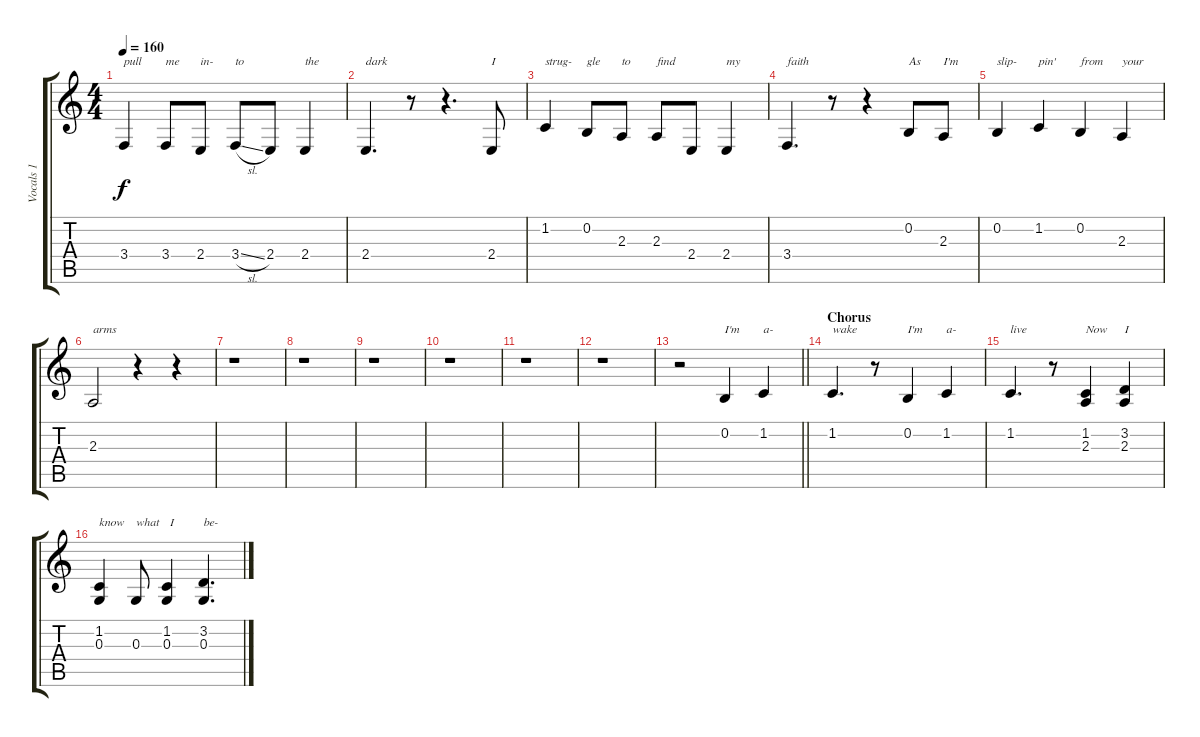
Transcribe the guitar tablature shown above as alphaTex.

\track ("Vocals 1" "Vocals 1") {instrument lead2sawtooth}
\staff {score tabs}
\tuning (E4 B3 G3 D3 A2 E2) {hide}
\ts (4 4)
\tempo 160
\clef g2
\ks c
3.4.4{txt "pull" dy f} 3.4.8{txt "me"} 2.4.8{txt "in-"} 3.4{sl}.8{txt "to"} 2.4.8 2.4.4{txt "the"} |
2.4.4{d txt "dark"} r.8 r.4{d} 2.4.8{txt "I"} |
1.2.4{txt "strug-"} 0.2.8{txt "gle"} 2.3.8{txt "to"} 2.3.8{txt "find"} 2.4.8 2.4.4{txt "my"} |
3.4.4{d txt "faith"} r.8 r.4 0.2.8{txt "As"} 2.3.8{txt "I'm"} |
0.2.4{txt "slip-"} 1.2.4{txt "pin'"} 0.2.4{txt "from"} 2.3.4{txt "your"} |
2.3.2{txt "arms"} r.4 r.4 |
r.1 |
r.1 |
r.1 |
r.1 |
r.1 |
r.1 |
\barLineRight lightlight
r.2 0.2.4{txt "I'm"} 1.2.4{txt "a-"} |
\section ("" "Chorus")
1.2.4{d txt "wake"} r.8 0.2.4{txt "I'm"} 1.2.4{txt "a-"} |
1.2.4{d txt "live"} r.8 (1.2 2.3).4{txt "Now"} (3.2 2.3).4{txt "I"} |
(1.2 0.3).4{txt "know"} 0.3.8{txt "what"} (1.2 0.3).4{txt " I"} (3.2 0.3).4{d txt "be-"}
